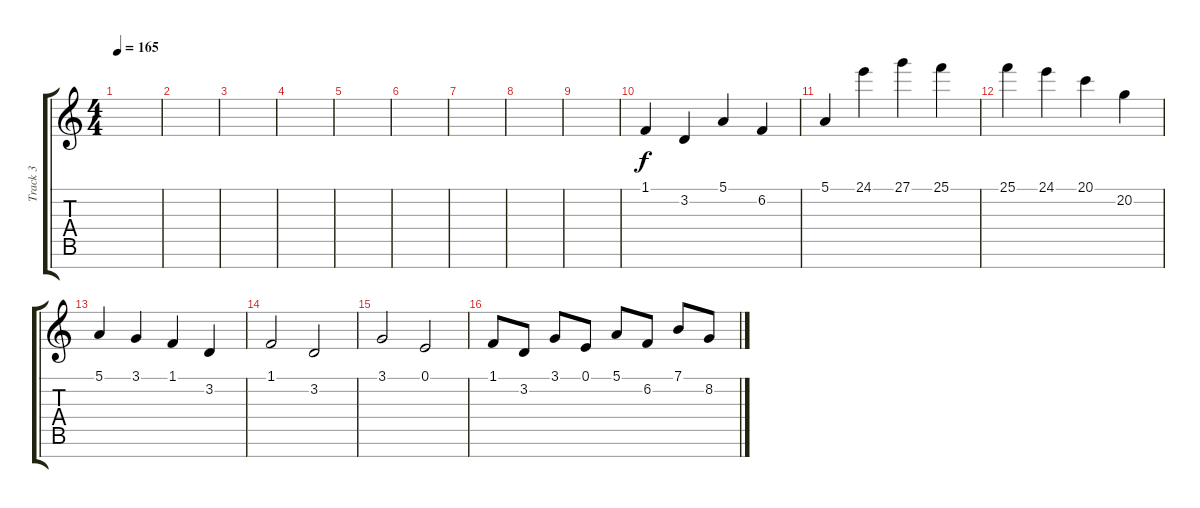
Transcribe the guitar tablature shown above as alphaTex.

\track ("Track 3" "Track 3") {instrument acousticgrandpiano}
\staff {score tabs}
\tuning (E4 B3 G3 D3 A2 E2 B1) {hide}
\ts (4 4)
\tempo 165
\clef g2
\ks c
|
|
|
|
|
|
|
|
|
1.1.4 3.2.4 5.1.4 6.2.4 |
5.1.4 24.1.4 27.1.4 25.1.4 |
25.1.4 24.1.4 20.1.4 20.2.4 |
5.1.4 3.1.4 1.1.4 3.2.4 |
1.1.2 3.2.2 |
3.1.2 0.1.2 |
1.1.8 3.2.8 3.1.8 0.1.8 5.1.8 6.2.8 7.1.8 8.2.8
